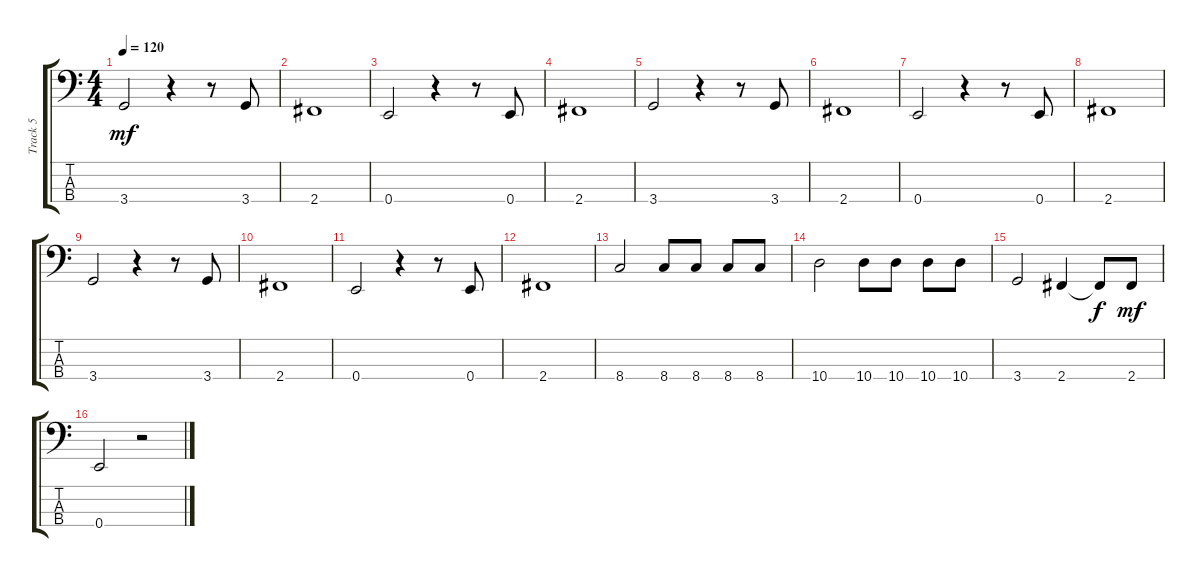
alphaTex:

\track ("Track 5" "Track 5") {instrument synthbass1}
\staff {score tabs}
\tuning (G2 D2 A1 E1) {hide}
\ts (4 4)
\tempo 120
\clef f4
\ks c
3.4.2{dy mf} r.4 r.8 3.4.8 |
2.4.1 |
0.4.2 r.4 r.8 0.4.8 |
2.4.1 |
3.4.2 r.4 r.8 3.4.8 |
2.4.1 |
0.4.2 r.4 r.8 0.4.8 |
2.4.1 |
3.4.2 r.4 r.8 3.4.8 |
2.4.1 |
0.4.2 r.4 r.8 0.4.8 |
2.4.1 |
8.4.2 8.4.8 8.4.8 8.4.8 8.4.8 |
10.4.2 10.4.8 10.4.8 10.4.8 10.4.8 |
3.4.2 2.4.4 2.4{t}.8{dy f} 2.4.8{dy mf} |
0.4.2 r.2
